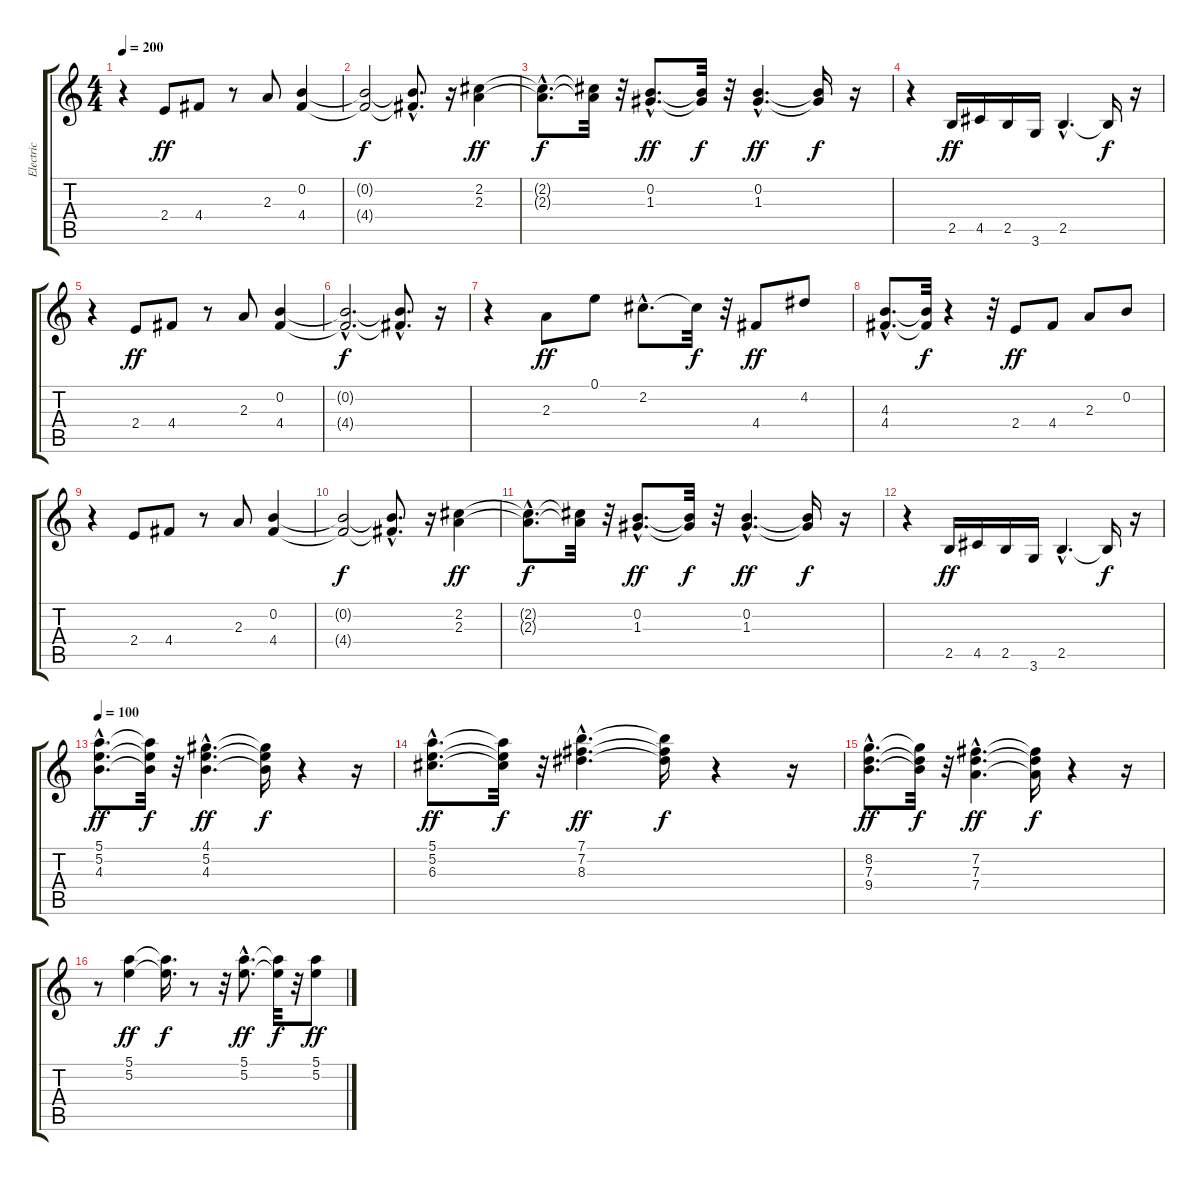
\track ("Electric" "Electric") {instrument distortionguitar}
\staff {score tabs}
\tuning (E4 B3 G3 D3 A2 E2) {hide}
\ts (4 4)
\tempo 200
\clef g2
\ks c
r.4{dy ff} 2.4.8 4.4.8 r.8 2.3.8 (0.2 4.4).4 |
(0.2{t} 4.4{t}).2{dy f} (0.2{hac t} 4.4{hac t}).8{d} r.16 (2.2 2.3).4{dy ff} |
(2.2{hac t} 2.3{hac t}).8{d dy f} (2.2{t} 2.3{t}).32 r.32 (0.2{hac} 1.3{hac}).8{d dy ff} (0.2{t} 1.3{t}).32{dy f} r.32 (0.2{hac} 1.3{hac}).4{d dy ff} (0.2{t} 1.3{t}).16{dy f} r.16 |
r.4 2.5.16{dy ff} 4.5.16 2.5.16 3.6.16 2.5{hac}.4{d} 2.5{t}.16{dy f} r.16 |
r.4 2.4.8{dy ff} 4.4.8 r.8 2.3.8 (0.2 4.4).4 |
(0.2{hac t} 4.4{hac t}).2{d dy f} (0.2{hac t} 4.4{hac t}).8{d} r.16 |
r.4 2.3.8{dy ff} 0.1.8 2.2{hac}.8{d} 2.2{t}.32{dy f} r.32 4.4.8{dy ff} 4.2.8 |
(4.3{hac} 4.4{hac}).8{d} (4.3{t} 4.4{t}).32{dy f} r.4 r.32 2.4.8{dy ff} 4.4.8 2.3.8 0.2.8 |
r.4 2.4.8 4.4.8 r.8 2.3.8 (0.2 4.4).4 |
(0.2{t} 4.4{t}).2{dy f} (0.2{hac t} 4.4{hac t}).8{d} r.16 (2.2 2.3).4{dy ff} |
(2.2{hac t} 2.3{hac t}).8{d dy f} (2.2{t} 2.3{t}).32 r.32 (0.2{hac} 1.3{hac}).8{d dy ff} (0.2{t} 1.3{t}).32{dy f} r.32 (0.2{hac} 1.3{hac}).4{d dy ff} (0.2{t} 1.3{t}).16{dy f} r.16 |
r.4 2.5.16{dy ff} 4.5.16 2.5.16 3.6.16 2.5{hac}.4{d} 2.5{t}.16{dy f} r.16 |
\tempo 100
(5.1{hac} 5.2{hac} 4.3{hac}).8{d dy ff} (5.1{t} 5.2{t} 4.3{t}).32{dy f} r.32 (4.1{hac} 5.2{hac} 4.3{hac}).4{d dy ff} (4.1{t} 5.2{t} 4.3{t}).16{dy f} r.4 r.16 |
(5.1{hac} 5.2{hac} 6.3{hac}).8{d dy ff} (5.1{t} 5.2{t} 6.3{t}).32{dy f} r.32 (7.1{hac} 7.2{hac} 8.3{hac}).4{d dy ff} (7.1{t} 7.2{t} 8.3{t}).16{dy f} r.4 r.16 |
(8.2{hac} 7.3{hac} 9.4{hac}).8{d dy ff} (8.2{t} 7.3{t} 9.4{t}).32{dy f} r.32 (7.2{hac} 7.3{hac} 7.4{hac}).4{d dy ff} (7.2{t} 7.3{t} 7.4{t}).16{dy f} r.4 r.16 |
r.8 (5.1 5.2).4{dy ff} (5.1{t} 5.2{t}).16{d dy f} r.8 r.32 (5.1{hac} 5.2{hac}).8{d dy ff} (5.1{t} 5.2{t}).32{dy f} r.32 (5.1 5.2).8{dy ff}
